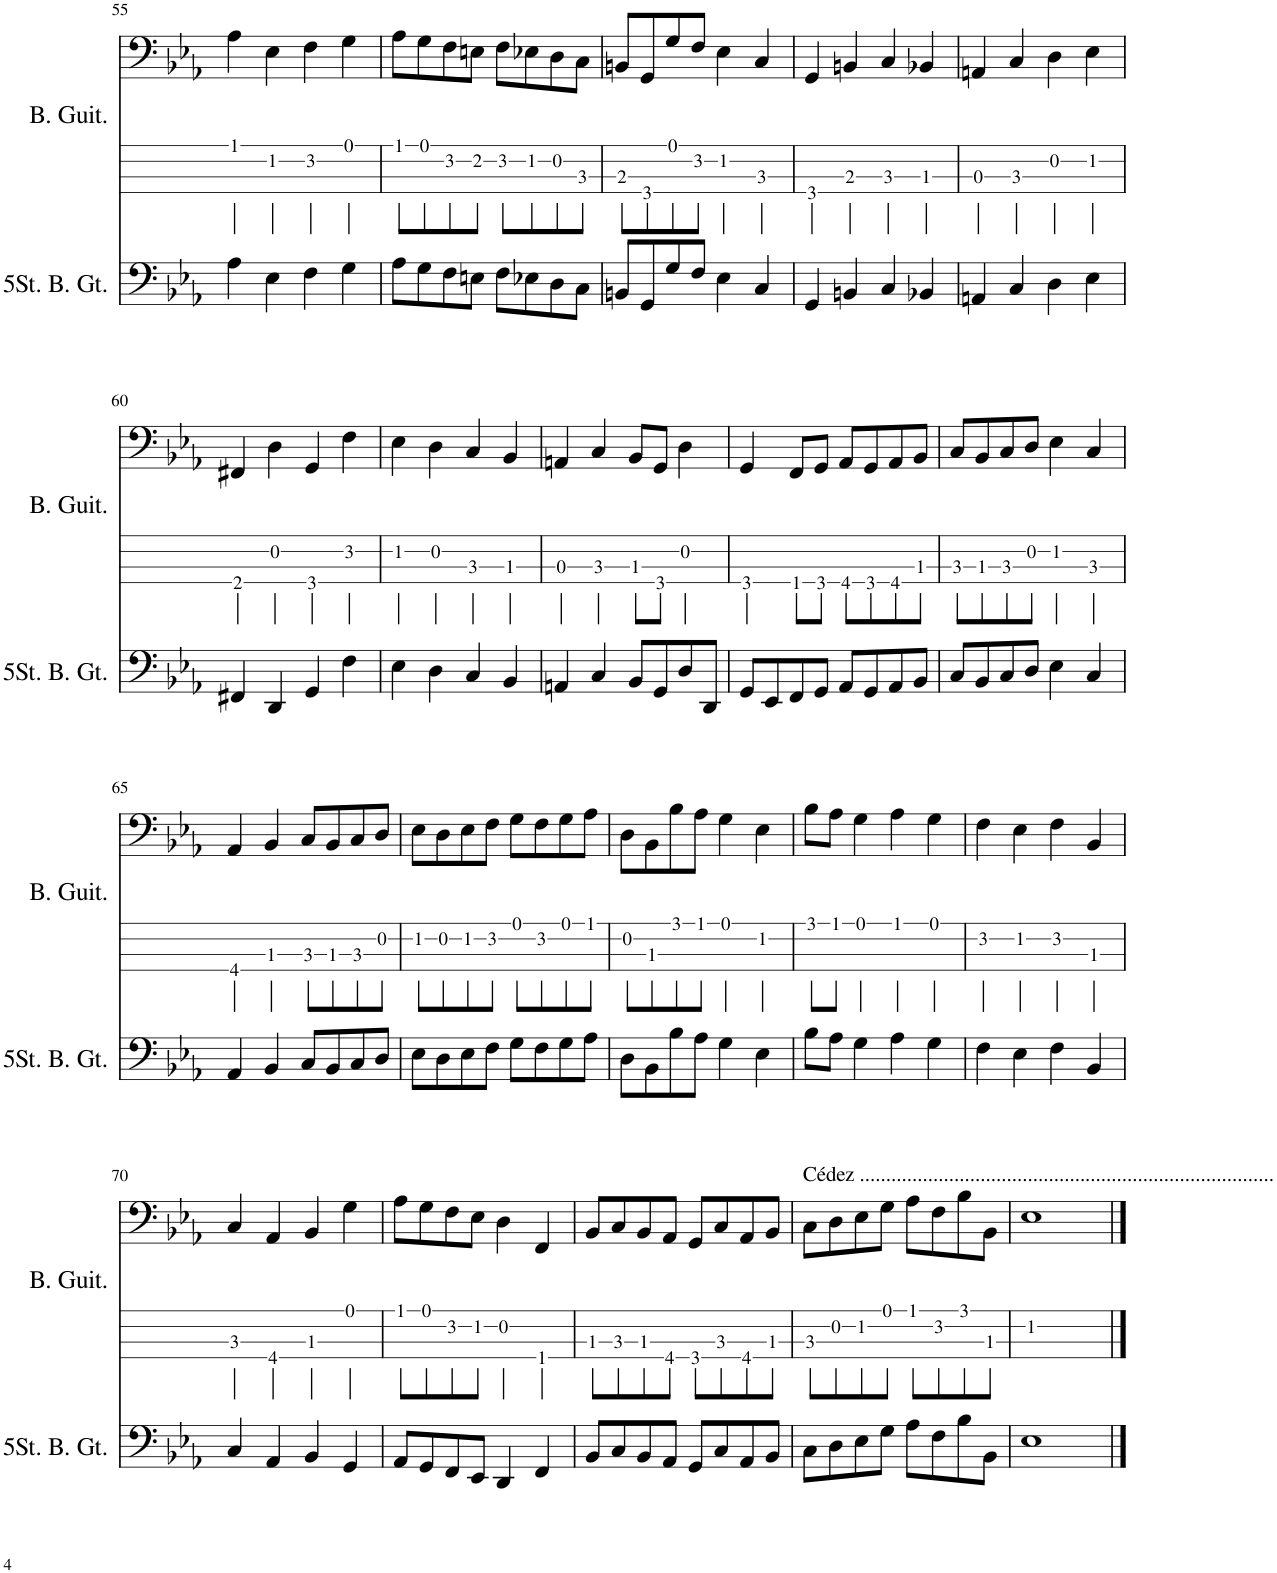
**kern	**kern	**kern
*part2	*part1	*part1
*staff3	*staff2	*staff1
*I"5 String Bass Guitar	*I"Bass Guitar	*
*I'5St. B. Gt.	*I'B. Guit.	*
!!LO:PB:g=z
*clefF4	*	*clefF4
*Trd7c12	*Trd7c12	*Trd7c12
*k[b-e-a-]	*k[b-e-a-]	*k[b-e-a-]
*M4/4	*M4/4	*M4/4
=55	=55	=55
4A-\	4A-\	4A-\
4E-\	4E-\	4E-\
4F\	4F\	4F\
4G\	4G\	4G\
=56	=56	=56
8A-\L	8A-\L	8A-\L
8G\	8G\	8G\
8F\	8F\	8F\
8En\J	8En\J	8En\J
8F\L	8F\L	8F\L
8E-X\	8E-X\	8E-X\
8D\	8D\	8D\
8C\J	8C\J	8C\J
=57	=57	=57
8BBn/L	8BBn\L	8BBn/L
8GG/	8GG\	8GG/
8G/	8G\	8G/
8F/J	8F\J	8F/J
4E-\	4E-\	4E-\
4C/	4C\	4C/
=58	=58	=58
4GG/	4GG\	4GG/
4BBn/	4BBn\	4BBn/
4C/	4C\	4C/
4BB-X/	4BB-X\	4BB-X/
=59	=59	=59
4AAn/	4AAn\	4AAn/
4C/	4C\	4C/
4D\	4D\	4D\
4E-\	4E-\	4E-\
!!LO:LB:g=z
=60	=60	=60
4FF#X/	4FF#X\	4FF#X/
4DD/	4D\	4D\
4GG/	4GG\	4GG/
4F\	4F\	4F\
=61	=61	=61
4E-\	4E-\	4E-\
4D\	4D\	4D\
4C/	4C\	4C/
4BB-/	4BB-\	4BB-/
=62	=62	=62
4AAn/	4AAn\	4AAn/
4C/	4C\	4C/
8BB-/L	8BB-\L	8BB-/L
8GG/	8GG\J	8GG/J
8D/	4D\	4D\
8DD/J	.	.
=63	=63	=63
8GG/L	4GG\	4GG/
8EE-/	.	.
8FF/	8FF\L	8FF/L
8GG/J	8GG\J	8GG/J
8AA-/L	8AA-\L	8AA-/L
8GG/	8GG\	8GG/
8AA-/	8AA-\	8AA-/
8BB-/J	8BB-\J	8BB-/J
=64	=64	=64
8C/L	8C\L	8C/L
8BB-/	8BB-\	8BB-/
8C/	8C\	8C/
8D/J	8D\J	8D/J
4E-\	4E-\	4E-\
4C/	4C\	4C/
!!LO:LB:g=z
=65	=65	=65
4AA-/	4AA-\	4AA-/
4BB-/	4BB-\	4BB-/
8C/L	8C\L	8C/L
8BB-/	8BB-\	8BB-/
8C/	8C\	8C/
8D/J	8D\J	8D/J
=66	=66	=66
8E-\L	8E-\L	8E-\L
8D\	8D\	8D\
8E-\	8E-\	8E-\
8F\J	8F\J	8F\J
8G\L	8G\L	8G\L
8F\	8F\	8F\
8G\	8G\	8G\
8A-\J	8A-\J	8A-\J
=67	=67	=67
8D\L	8D\L	8D\L
8BB-\	8BB-\	8BB-\
8B-\	8B-\	8B-\
8A-\J	8A-\J	8A-\J
4G\	4G\	4G\
4E-\	4E-\	4E-\
=68	=68	=68
8B-\L	8B-\L	8B-\L
8A-\J	8A-\J	8A-\J
4G\	4G\	4G\
4A-\	4A-\	4A-\
4G\	4G\	4G\
=69	=69	=69
4F\	4F\	4F\
4E-\	4E-\	4E-\
4F\	4F\	4F\
4BB-/	4BB-\	4BB-/
!!LO:LB:g=z
=70	=70	=70
4C/	4C\	4C/
4AA-/	4AA-\	4AA-/
4BB-/	4BB-\	4BB-/
4GG/	4G\	4G\
=71	=71	=71
8AA-/L	8A-\L	8A-\L
8GG/	8G\	8G\
8FF/	8F\	8F\
8EE-/J	8E-\J	8E-\J
4DD/	4D\	4D\
4FF/	4FF\	4FF/
=72	=72	=72
8BB-/L	8BB-\L	8BB-/L
8C/	8C\	8C/
8BB-/	8BB-\	8BB-/
8AA-/J	8AA-\J	8AA-/J
8GG/L	8GG\L	8GG/L
8C/	8C\	8C/
8AA-/	8AA-\	8AA-/
8BB-/J	8BB-\J	8BB-/J
=73	=73	=73
!	!	!LO:TX:a:t=Cédez ...............................................................................
8C\L	8C\L	8C\L
8D\	8D\	8D\
8E-\	8E-\	8E-\
8G\J	8G\J	8G\J
8A-\L	8A-\L	8A-\L
8F\	8F\	8F\
8B-\	8B-\	8B-\
8BB-\J	8BB-\J	8BB-\J
=74	=74	=74
1E-	1E-	1E-
==	==	==
*-	*-	*-
